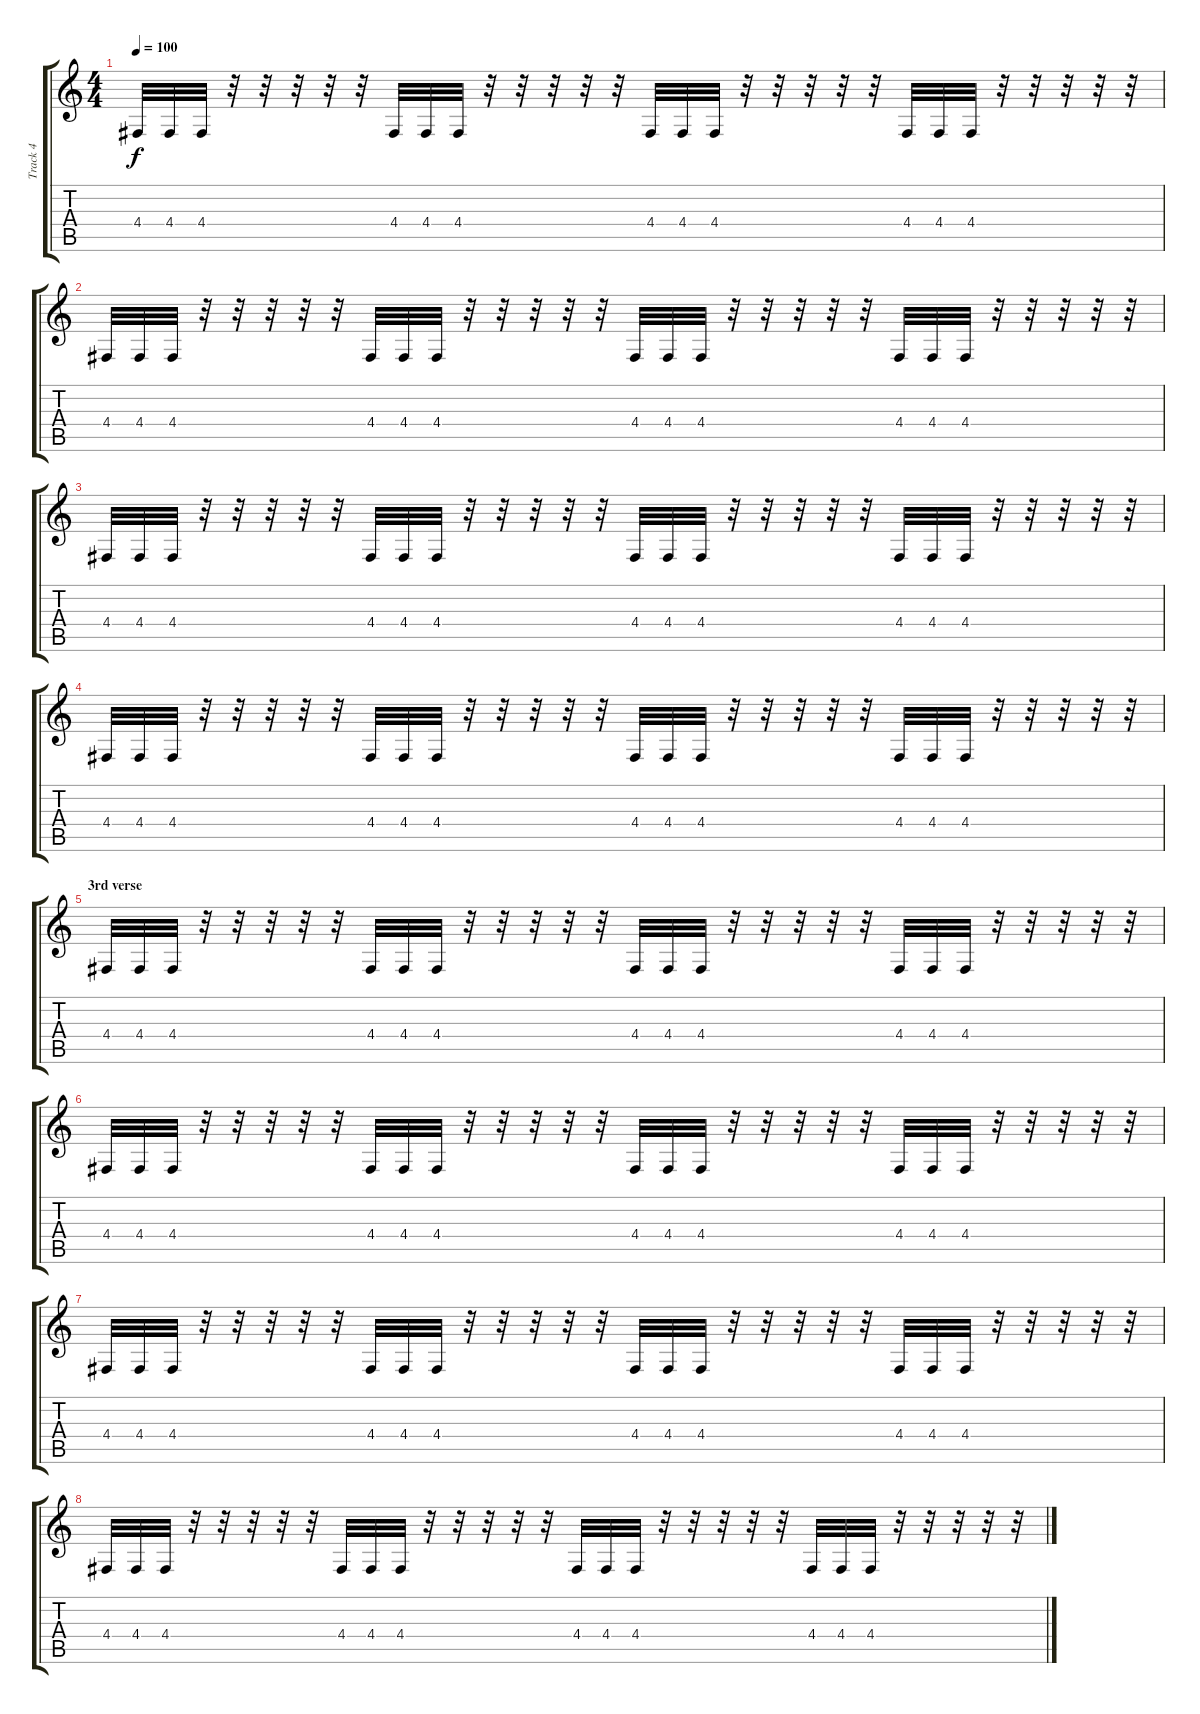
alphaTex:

\track ("Track 4" "Track 4") {instrument lead3calliope}
\staff {score tabs}
\tuning (E4 B3 G3 D3 A2 E2) {hide}
\ts (4 4)
\tempo 100
\clef g2
\ks c
4.4.32{dy f} 4.4.32 4.4.32 r.32 r.32 r.32 r.32 r.32 4.4.32 4.4.32 4.4.32 r.32 r.32 r.32 r.32 r.32 4.4.32 4.4.32 4.4.32 r.32 r.32 r.32 r.32 r.32 4.4.32 4.4.32 4.4.32 r.32 r.32 r.32 r.32 r.32 |
4.4.32 4.4.32 4.4.32 r.32 r.32 r.32 r.32 r.32 4.4.32 4.4.32 4.4.32 r.32 r.32 r.32 r.32 r.32 4.4.32 4.4.32 4.4.32 r.32 r.32 r.32 r.32 r.32 4.4.32 4.4.32 4.4.32 r.32 r.32 r.32 r.32 r.32 |
4.4.32 4.4.32 4.4.32 r.32 r.32 r.32 r.32 r.32 4.4.32 4.4.32 4.4.32 r.32 r.32 r.32 r.32 r.32 4.4.32 4.4.32 4.4.32 r.32 r.32 r.32 r.32 r.32 4.4.32 4.4.32 4.4.32 r.32 r.32 r.32 r.32 r.32 |
4.4.32 4.4.32 4.4.32 r.32 r.32 r.32 r.32 r.32 4.4.32 4.4.32 4.4.32 r.32 r.32 r.32 r.32 r.32 4.4.32 4.4.32 4.4.32 r.32 r.32 r.32 r.32 r.32 4.4.32 4.4.32 4.4.32 r.32 r.32 r.32 r.32 r.32 |
\section ("" "3rd verse")
4.4.32 4.4.32 4.4.32 r.32 r.32 r.32 r.32 r.32 4.4.32 4.4.32 4.4.32 r.32 r.32 r.32 r.32 r.32 4.4.32 4.4.32 4.4.32 r.32 r.32 r.32 r.32 r.32 4.4.32 4.4.32 4.4.32 r.32 r.32 r.32 r.32 r.32 |
4.4.32 4.4.32 4.4.32 r.32 r.32 r.32 r.32 r.32 4.4.32 4.4.32 4.4.32 r.32 r.32 r.32 r.32 r.32 4.4.32 4.4.32 4.4.32 r.32 r.32 r.32 r.32 r.32 4.4.32 4.4.32 4.4.32 r.32 r.32 r.32 r.32 r.32 |
4.4.32 4.4.32 4.4.32 r.32 r.32 r.32 r.32 r.32 4.4.32 4.4.32 4.4.32 r.32 r.32 r.32 r.32 r.32 4.4.32 4.4.32 4.4.32 r.32 r.32 r.32 r.32 r.32 4.4.32 4.4.32 4.4.32 r.32 r.32 r.32 r.32 r.32 |
4.4.32 4.4.32 4.4.32 r.32 r.32 r.32 r.32 r.32 4.4.32 4.4.32 4.4.32 r.32 r.32 r.32 r.32 r.32 4.4.32 4.4.32 4.4.32 r.32 r.32 r.32 r.32 r.32 4.4.32 4.4.32 4.4.32 r.32 r.32 r.32 r.32 r.32
